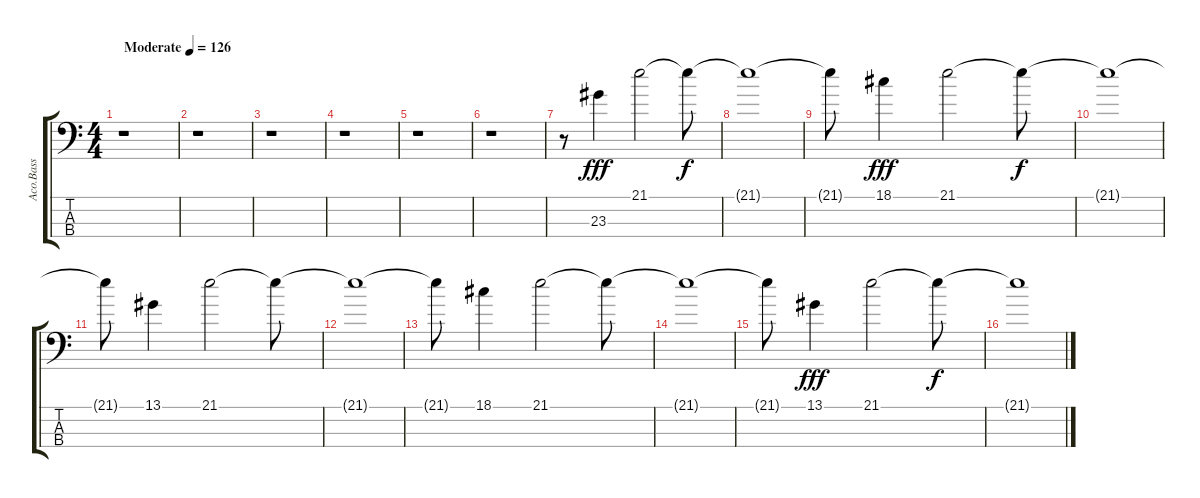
\track ("Aco.Bass" "Aco.Bass") {instrument slapbass2}
\staff {score tabs}
\tuning (G2 D2 A1 E1) {hide}
\ts (4 4)
\tempo (126 "Moderate")
\clef f4
\ks c
r.1{dy fff instrument slapbass2} |
r.1 |
r.1 |
r.1 |
r.1 |
r.1 |
r.8 23.3.4 21.1.2 21.1{t}.8{dy f} |
21.1{t}.1 |
21.1{t}.8 18.1.4{dy fff} 21.1.2 21.1{t}.8{dy f} |
21.1{t}.1 |
21.1{t}.8 13.1.4 21.1.2 21.1{t}.8 |
21.1{t}.1 |
21.1{t}.8 18.1.4 21.1.2 21.1{t}.8 |
21.1{t}.1 |
21.1{t}.8 13.1.4{dy fff} 21.1.2 21.1{t}.8{dy f} |
21.1{t}.1
